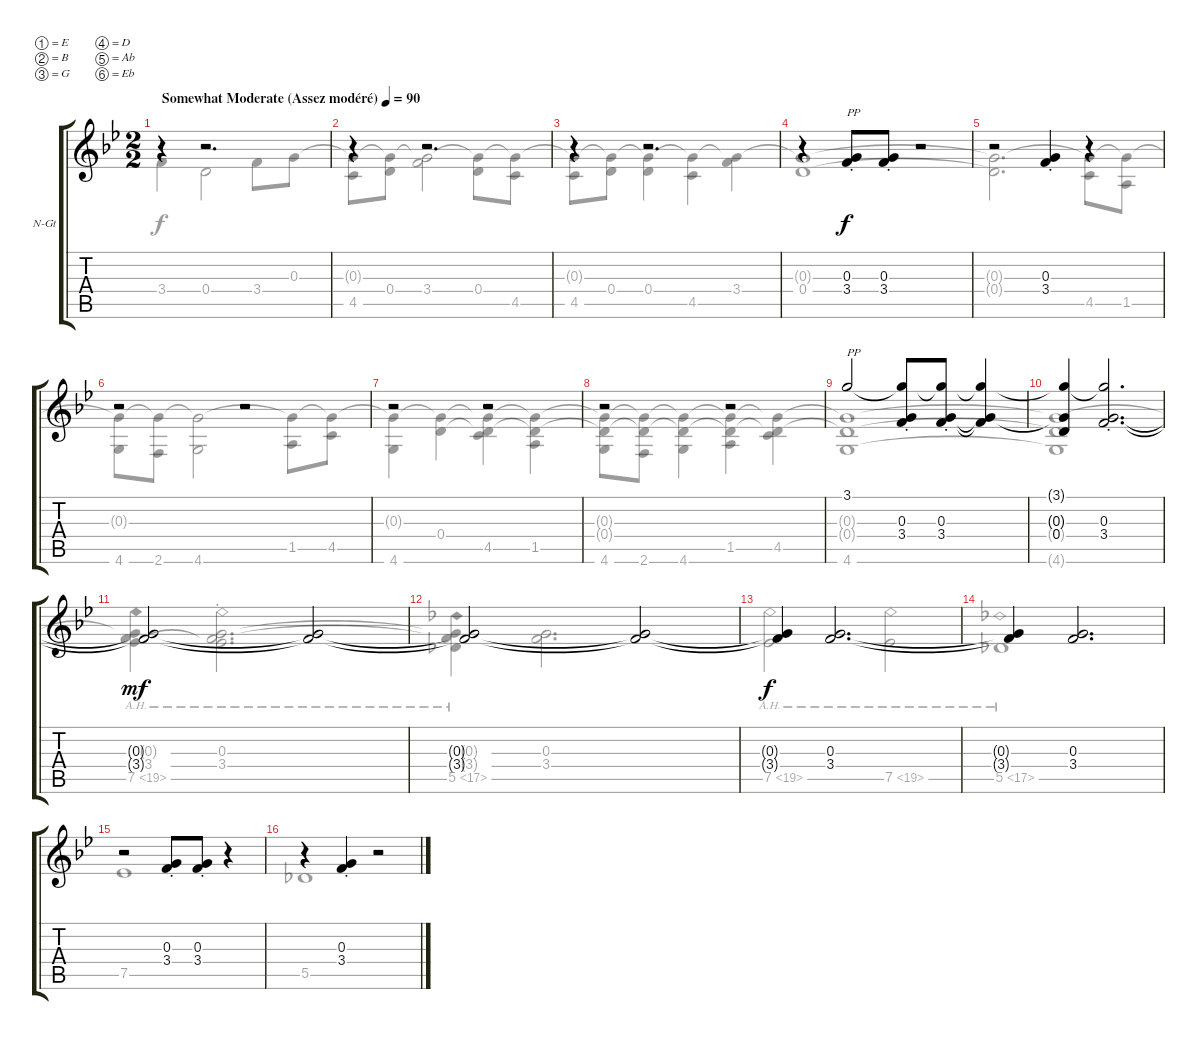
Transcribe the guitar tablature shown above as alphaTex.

\bracketExtendMode groupsimilarinstruments
\firstSystemTrackNameOrientation horizontal
\otherSystemsTrackNameOrientation horizontal
\track ("Piste 1" "N-Gt") {instrument acousticguitarnylon}
\staff {score tabs}
\tuning (E4 B3 G3 D3 Ab2 Eb2)
\voice
\ts (2 2)
\beaming (8 4 4)
\tempo (90 "Somewhat Moderate (Assez modéré)")
\clef g2
\ks bb
r.4{dy f instrument acousticguitarnylon} r.2{d} |
r.4 r.2{d} |
r.4 r.2{d} |
r.4 (0.3{st} 3.4{st}).8{txt "PP"} (0.3{st} 3.4{st}).8 r.2 |
r.2 (0.3{st} 3.4{st}).4 r.4 |
r.2 r.2 |
r.2 r.2 |
r.2 r.2 |
3.1.2{txt "PP"} (0.3{st} 3.4{st} 3.1{t}).8 (0.3{st} 3.4{st} 3.1{t}).8 (0.3{t} 3.4{t} 3.1{t}).4 |
(0.3{t} 0.4 3.1{t}).4 (3.1{t} 0.3{st} 3.4{st}).2{d} |
(0.3{t} 3.4{t}).2{dy mf} (0.3{t} 3.4{t}).2 |
(0.3{t} 3.4{t}).2 (0.3{t} 3.4{t}).2 |
(0.3{t} 3.4{t}).4{dy f} (0.3 3.4).2{d} |
(0.3{t} 3.4{t}).4 (0.3 3.4).2{d} |
r.2 (0.3{st} 3.4{st}).8 (0.3{st} 3.4{st}).8 r.4 |
r.4 (0.3{st} 3.4{st}).4 r.2
\voice
\clef g2
\ottava regular
\simile none
\ks bb
3.4.4{dy f} 0.4.2 3.4.8 0.3.8 |
(4.5 0.3{t}).8 (0.4 0.3{t}).8 (3.4 0.3{t}).2 (0.4 0.3{t}).8 (4.5 0.3{t}).8 |
(4.5 0.3{t}).8 (0.4 0.3{t}).8 (0.4 0.3{t}).4 (4.5 0.3{t}).4 (3.4 0.3{t}).4 |
(0.4 0.3{t}).1 |
(0.4{t} 0.3{t}).2{d} (4.5 0.3{t}).8 (1.5 0.3{t}).8 |
(4.6 0.3{t}).8 (2.6 0.3{t}).8 (4.6 0.3{t}).2 (1.5 0.3{t}).8 (4.5 0.3{t}).8 |
(4.6 0.3{t}).4 (0.4 0.3{t}).4 (4.5 0.3{t} 0.4{t}).4 (1.5 0.3{t} 0.4{t}).4 |
(4.6 0.3{t} 0.4{t}).8 (2.6 0.3{t} 0.4{t}).8 (4.6 0.3{t} 0.4{t}).4 (1.5 0.3{t} 0.4{t}).4 (4.5 0.3{t} 0.4{t}).4 |
(4.6 0.3{t} 0.4{t}).1 |
(4.6{t} 0.3{t} 0.4{t}).1 |
(0.3{t} 3.4 7.5{ah 12}).4 (0.3{st} 3.4{st} 7.5{ah 12 t}).2{d} |
(0.3{t} 3.4{t} 5.5{ah 12}).4 (0.3 3.4).2{d} |
7.5{ah 12}.2 7.5{ah 12}.2 |
5.5{ah 12}.1 |
7.5.1 |
5.5.1
